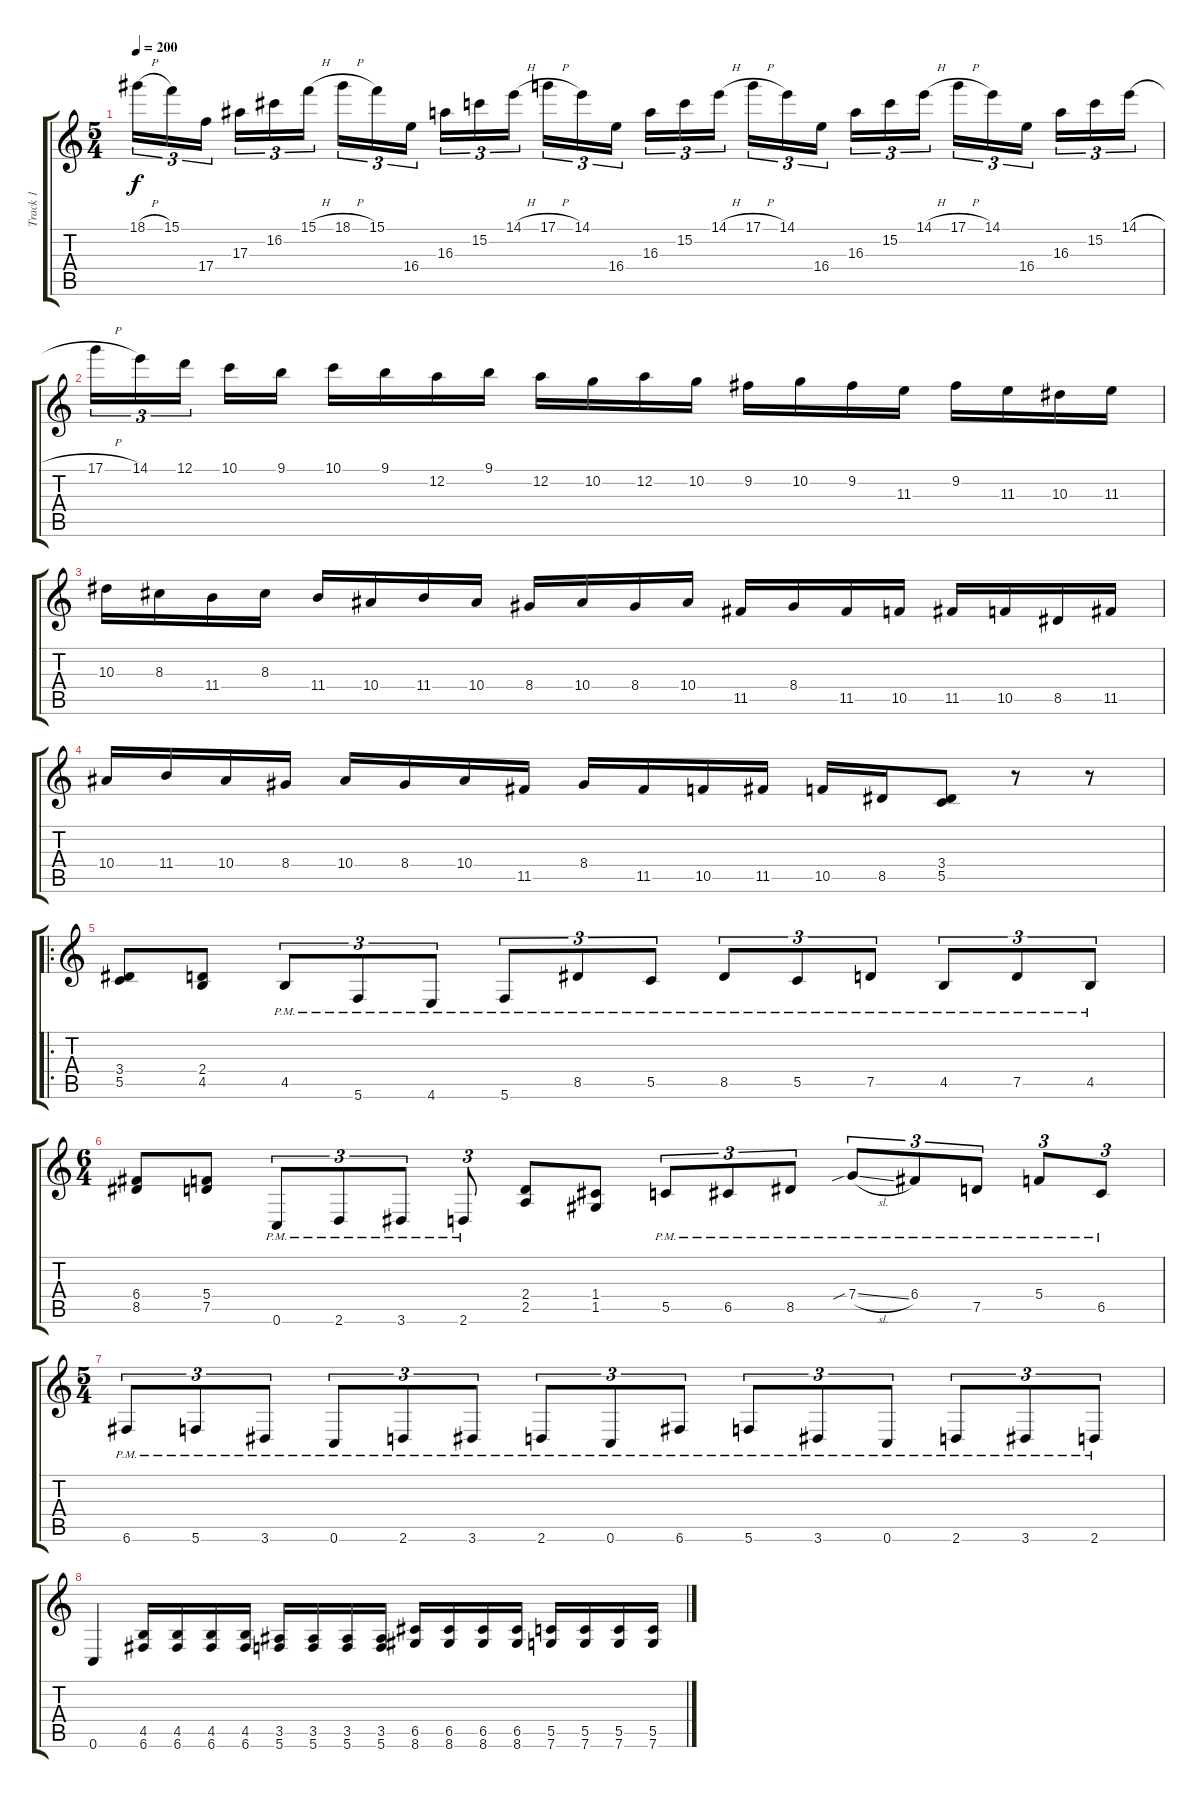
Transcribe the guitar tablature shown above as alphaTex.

\track ("Track 1" "Track 1") {instrument overdrivenguitar}
\staff {score tabs}
\tuning (D4 A3 F3 C3 G2 C2) {hide}
\ts (5 4)
\tempo 200
\clef g2
\ks c
18.1{h}.16{tu (3 2) dy f} 15.1.16{tu (3 2)} 17.4.16{tu (3 2) beam splitsecondary} 17.3.16{tu (3 2)} 16.2.16{tu (3 2)} 15.1{h}.16{tu (3 2)} 18.1{h}.16{tu (3 2)} 15.1.16{tu (3 2)} 16.4.16{tu (3 2) beam splitsecondary} 16.3.16{tu (3 2)} 15.2.16{tu (3 2)} 14.1{h}.16{tu (3 2)} 17.1{h}.16{tu (3 2)} 14.1.16{tu (3 2)} 16.4.16{tu (3 2) beam splitsecondary} 16.3.16{tu (3 2)} 15.2.16{tu (3 2)} 14.1{h}.16{tu (3 2)} 17.1{h}.16{tu (3 2)} 14.1.16{tu (3 2)} 16.4.16{tu (3 2) beam splitsecondary} 16.3.16{tu (3 2)} 15.2.16{tu (3 2)} 14.1{h}.16{tu (3 2)} 17.1{h}.16{tu (3 2)} 14.1.16{tu (3 2)} 16.4.16{tu (3 2) beam splitsecondary} 16.3.16{tu (3 2)} 15.2.16{tu (3 2)} 14.1{h}.16{tu (3 2)} |
17.1{h}.16{tu (3 2)} 14.1.16{tu (3 2)} 12.1.16{tu (3 2) beam splitsecondary} 10.1.16 9.1.16 10.1.16 9.1.16 12.2.16 9.1.16 12.2.16 10.2.16 12.2.16 10.2.16 9.2.16 10.2.16 9.2.16 11.3.16 9.2.16 11.3.16 10.3.16 11.3.16 |
10.3.16 8.3.16 11.4.16 8.3.16 11.4.16 10.4.16 11.4.16 10.4.16 8.4.16 10.4.16 8.4.16 10.4.16 11.5.16 8.4.16 11.5.16 10.5.16 11.5.16 10.5.16 8.5.16 11.5.16 |
10.4.16 11.4.16 10.4.16 8.4.16 10.4.16 8.4.16 10.4.16 11.5.16 8.4.16 11.5.16 10.5.16 11.5.16 10.5.16 8.5.16 (3.4 5.5).8 r.8 r.8 |
\ro
(3.4 5.5).8 (2.4 4.5).8 4.5{pm}.8{tu (3 2)} 5.6{pm}.8{tu (3 2)} 4.6{pm}.8{tu (3 2)} 5.6{pm}.8{tu (3 2)} 8.5{pm}.8{tu (3 2)} 5.5{pm}.8{tu (3 2)} 8.5{pm}.8{tu (3 2)} 5.5{pm}.8{tu (3 2)} 7.5{pm}.8{tu (3 2)} 4.5{pm}.8{tu (3 2)} 7.5{pm}.8{tu (3 2)} 4.5{pm}.8{tu (3 2)} |
\ts (6 4)
(6.4 8.5).8 (5.4 7.5).8 0.6{pm}.8{tu (3 2)} 2.6{pm}.8{tu (3 2)} 3.6{pm}.8{tu (3 2)} 2.6{pm}.8{tu (3 2)} (2.4 2.5).8 (1.4 1.5).8 5.5{pm}.8{tu (3 2)} 6.5{pm}.8{tu (3 2)} 8.5{pm}.8{tu (3 2)} 7.4{sib sl pm}.8{tu (3 2)} 6.4{pm}.8{tu (3 2)} 7.5{pm}.8{tu (3 2)} 5.4{pm}.8{tu (3 2)} 6.5{pm}.8{tu (3 2)} |
\ts (5 4)
6.6{pm}.8{tu (3 2)} 5.6{pm}.8{tu (3 2)} 3.6{pm}.8{tu (3 2)} 0.6{pm}.8{tu (3 2)} 2.6{pm}.8{tu (3 2)} 3.6{pm}.8{tu (3 2)} 2.6{pm}.8{tu (3 2)} 0.6{pm}.8{tu (3 2)} 6.6{pm}.8{tu (3 2)} 5.6{pm}.8{tu (3 2)} 3.6{pm}.8{tu (3 2)} 0.6{pm}.8{tu (3 2)} 2.6{pm}.8{tu (3 2)} 3.6{pm}.8{tu (3 2)} 2.6{pm}.8{tu (3 2)} |
0.6.4 (4.5 6.6).16 (4.5 6.6).16 (4.5 6.6).16 (4.5 6.6).16 (3.5 5.6).16 (3.5 5.6).16 (3.5 5.6).16 (3.5 5.6).16 (6.5 8.6).16 (6.5 8.6).16 (6.5 8.6).16 (6.5 8.6).16 (5.5 7.6).16 (5.5 7.6).16 (5.5 7.6).16 (5.5 7.6).16
